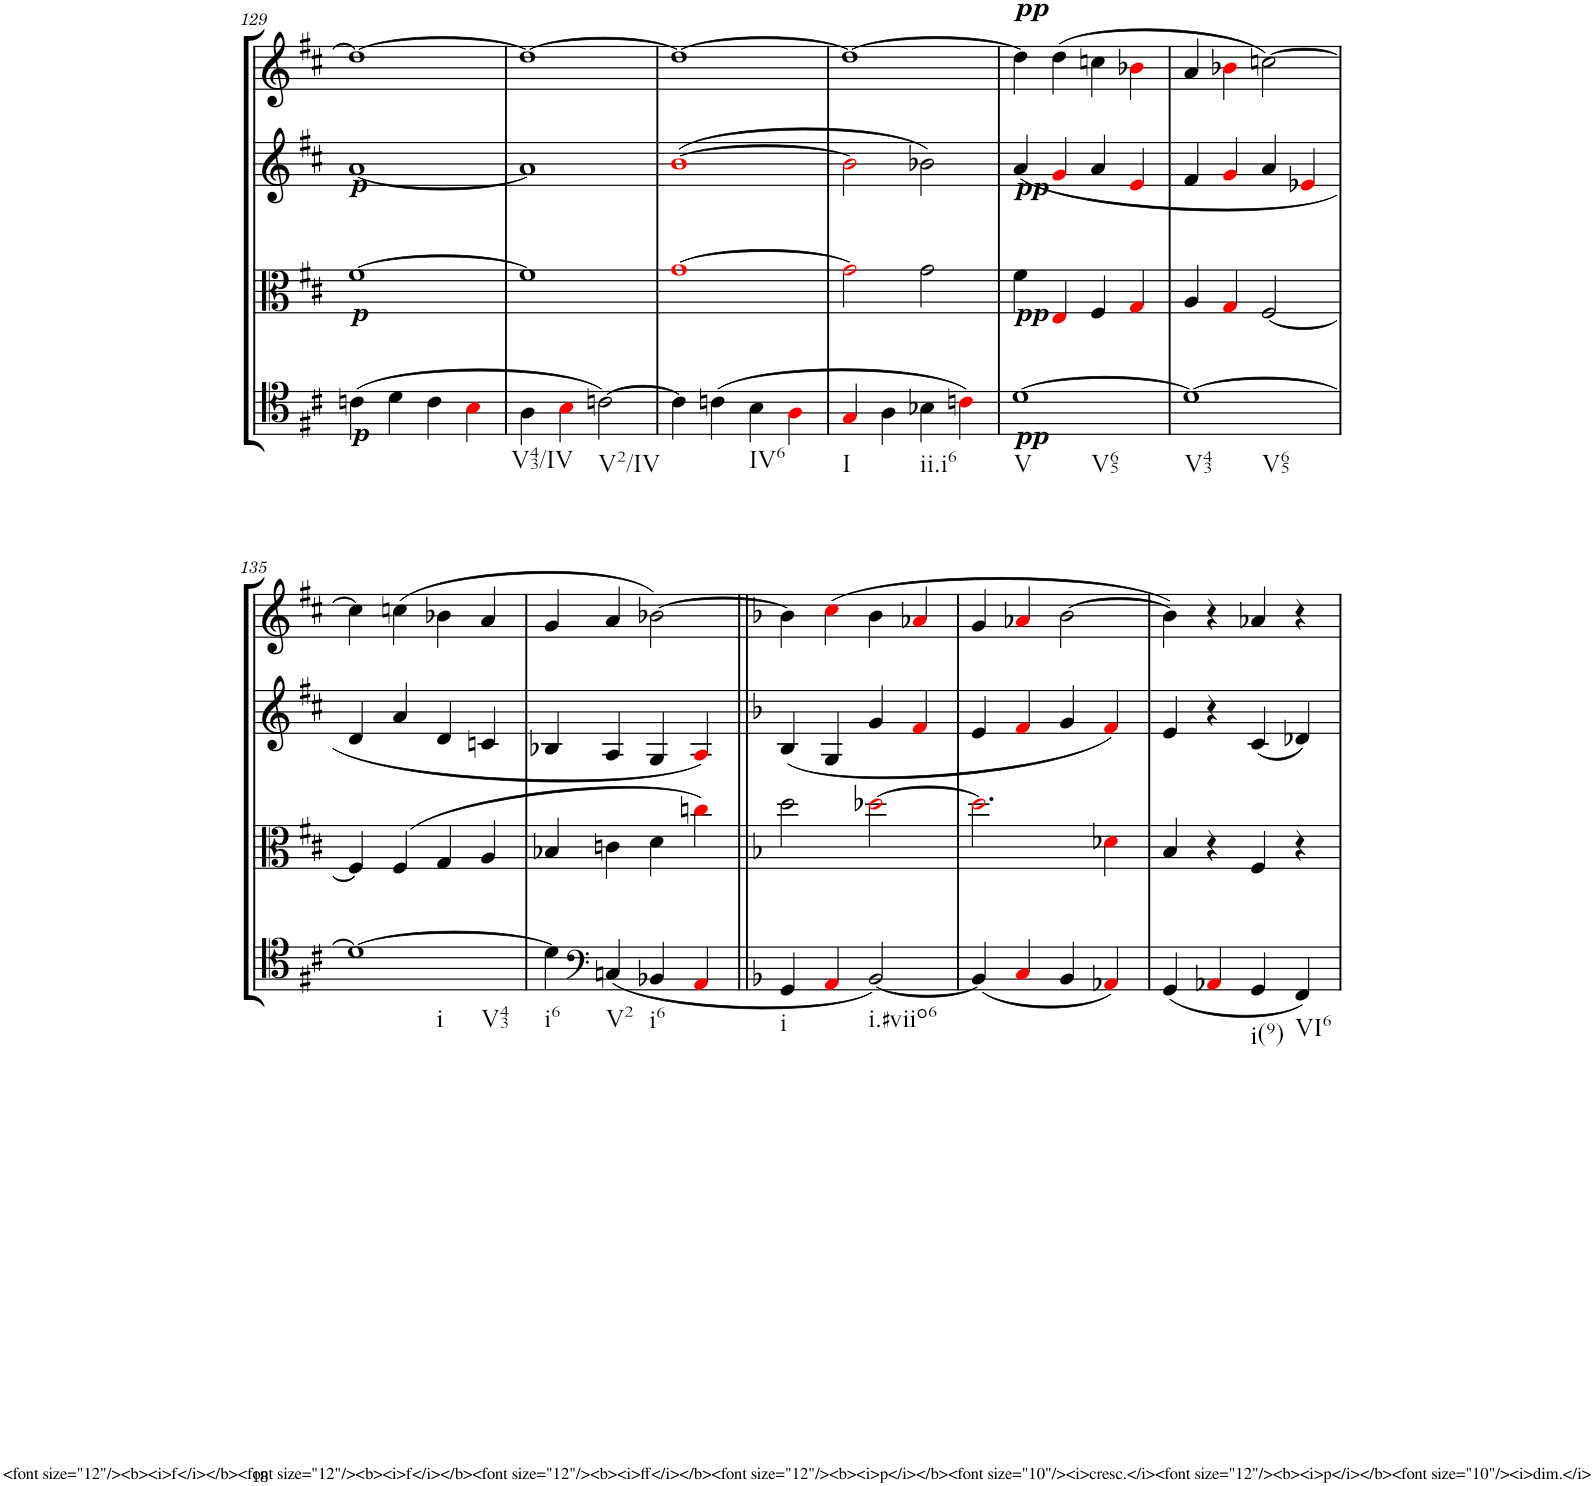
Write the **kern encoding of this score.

**kern	**kern	**kern	**kern
*part4	*part3	*part2	*part1
*staff4	*staff3	*staff2	*staff1
*I"Cello	*I"Viola	*I"2nd Violin	*I"1st Violin
*	*I'Vla	*I'Vln	*I'Vln
!!LO:PB:g=z
*clefF4	*clefC3	*clefG2	*clefG2
*k[f#c#]	*k[f#c#]	*k[f#c#]	*k[f#c#]
*D:	*D:	*D:	*D:
*M4/4	*M4/4	*M4/4	*M4/4
*met(c)	*met(c)	*met(c)	*met(c)
=129	=129	=129	=129
!	!	!LO:TX:a:Bi:t=p	!
!	!LO:TX:a:Bi:t=p	!	!
!LO:TX:a:Bi:t=p	!	!	!
(4cn\	[1f#	[1a	1dd_
4d\	.	.	.
4c\	.	.	.
4Bi\	.	.	.
=130	=130	=130	=130
!LO:TX:b:t=V43/IV	!	!	!
4A\	1f#]	1a]	1dd_
4Bi\	.	.	.
!LO:TX:b:t=V2/IV	!	!	!
[2cn\)	.	.	.
=131	=131	=131	=131
4c\]	[1gi	([1bi	1dd_
(4cn\	.	.	.
!LO:TX:b:t=IV6	!	!	!
4B\	.	.	.
4Ai\	.	.	.
=132	=132	=132	=132
!LO:TX:b:t=I	!	!	!
4Gi/	2gi\]	2bi\]	1dd_
4A\	.	.	.
!LO:TX:b:t=ii.i6	!	!	!
4B-X\	2g\	2b-X\)	.
4cni\)	.	.	.
=133	=133	=133	=133
!	!	!	!LO:TX:a:Bi:t=pp
!	!	!LO:TX:a:Bi:t=pp	!
!	!LO:TX:a:Bi:t=pp	!	!
!LO:TX:a:Bi:t=pp	!	!	!
!LO:TX:b:t=V	!	!	!
!LO:TX:b:t=V65	!	!	!
[1d	4f#\	(4a/	4dd\]
.	4Ei/	4gi/	(4dd\
.	4F#/	4a/	4ccn\
.	4Gi/	4ei/	4b-Xi\
=134	=134	=134	=134
!LO:TX:b:t=V43	!	!	!
!LO:TX:b:t=V65	!	!	!
1d_	4A/	4f#/	4a/
.	4Gi/	4gi/	4b-Xi\
.	[2F#/	4a/	[2ccn\)
.	.	4e-Xi/	.
!!LO:LB:g=z
=135	=135	=135	=135
!LO:TX:b:t=i	!	!	!
!LO:TX:b:t=V43	!	!	!
1d_	4F#/]	4d/	4cc\]
.	(4F#/	4a/	(4ccn\
.	4G/	4d/	4b-X\
.	4A/	4cn/	4a/
=136	=136	=136	=136
!LO:TX:b:t=i6	!	!	!
4d\]	4B-X/	4B-X/	4g/
*clefF4	*	*	*
!LO:TX:b:t=V2	!	!	!
(4Cn/	4cn\	4A/	4a/
!LO:TX:b:t=i6	!	!	!
4BB-X/	4d\	4G/	[2b-X\)
4AAi/	4ccni\)	4Ai/)	.
=137||	=137||	=137||	=137||
*k[b-]	*k[b-]	*k[b-]	*k[b-]
*F:	*F:	*F:	*F:
!LO:TX:b:t=i	!	!	!
4GG/	2dd\	(4B-/	4b-\]
4AAi/	.	4G/	(4cci\
!LO:TX:b:t=i.#viio6	!	!	!
[2BB-/)	[2dd-Xi\	4g/	4b-\
.	.	4fi/	4a-Xi/
=138	=138	=138	=138
(4BB-/]	2.dd-i\]	4e/	4g/
4Ci/	.	4fi/	4a-Xi/
4BB-/	.	4g/	[2b-\
4AA-Xi/)	4d-Xi\	4fi/)	.
=139	=139	=139	=139
(4GG/	4B-/	4e/	4b-\])
4AA-Xi/	4r	4r	4r
!LO:TX:b:t=i(9)	!	!	!
4GG/	4F/	(4c/	4a-X/
!LO:TX:b:t=VI6	!	!	!
4FF/)	4r	4d-X/)	4r
=	=	=	=
*-	*-	*-	*-
